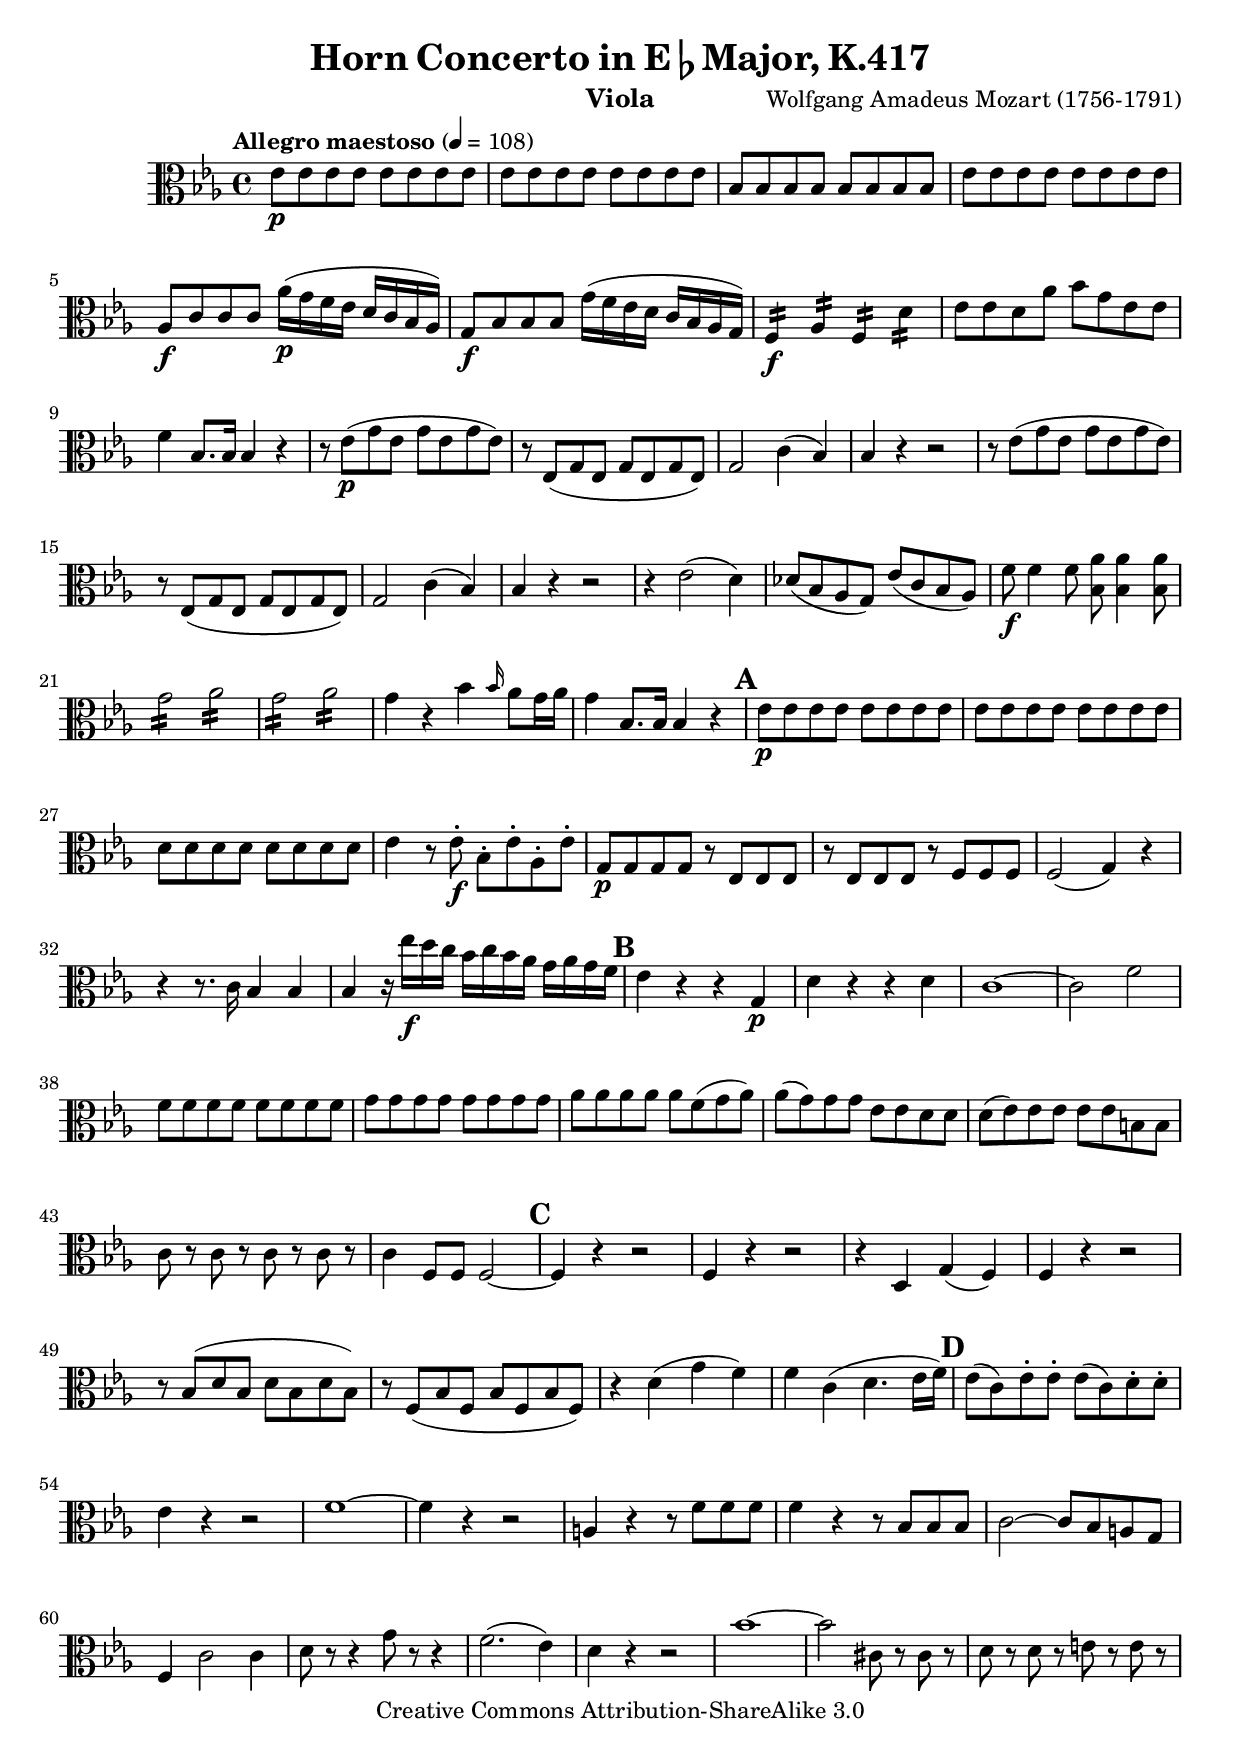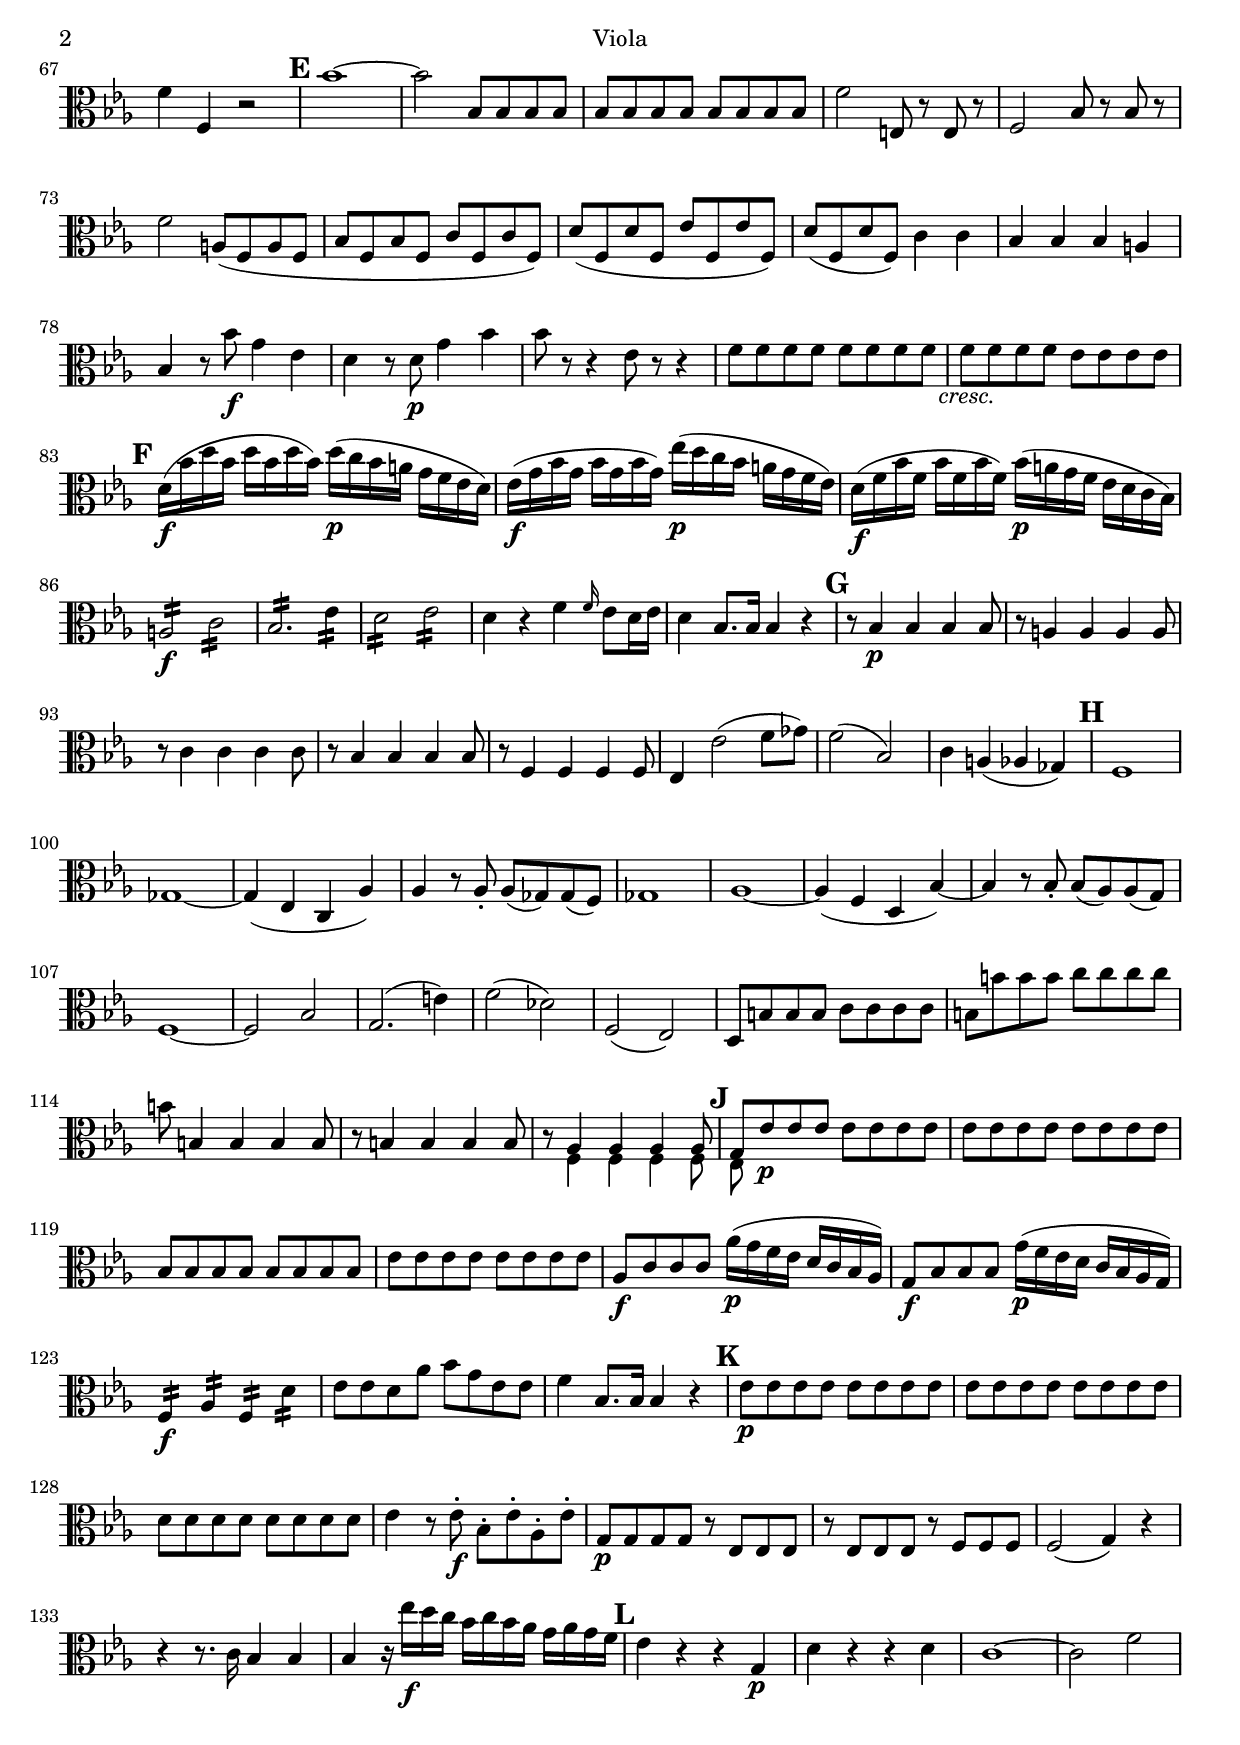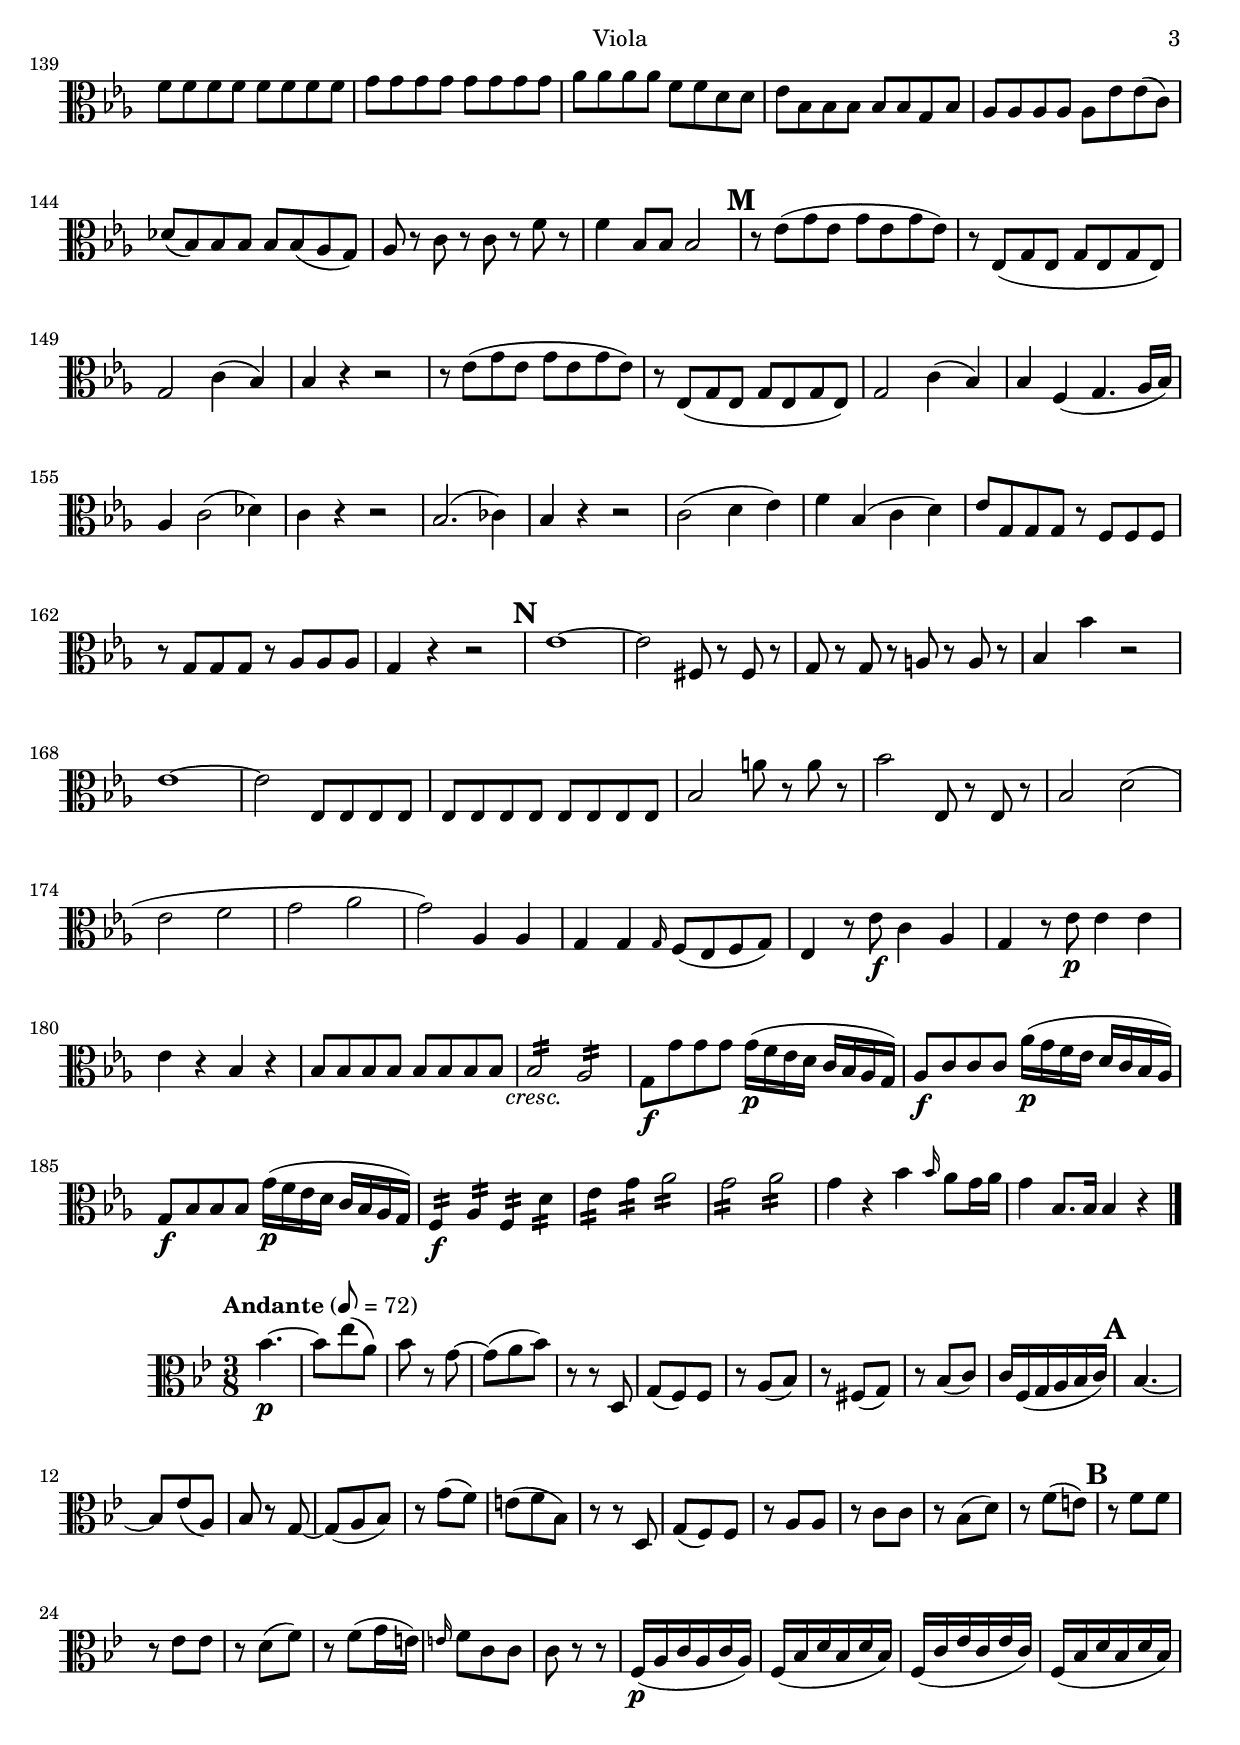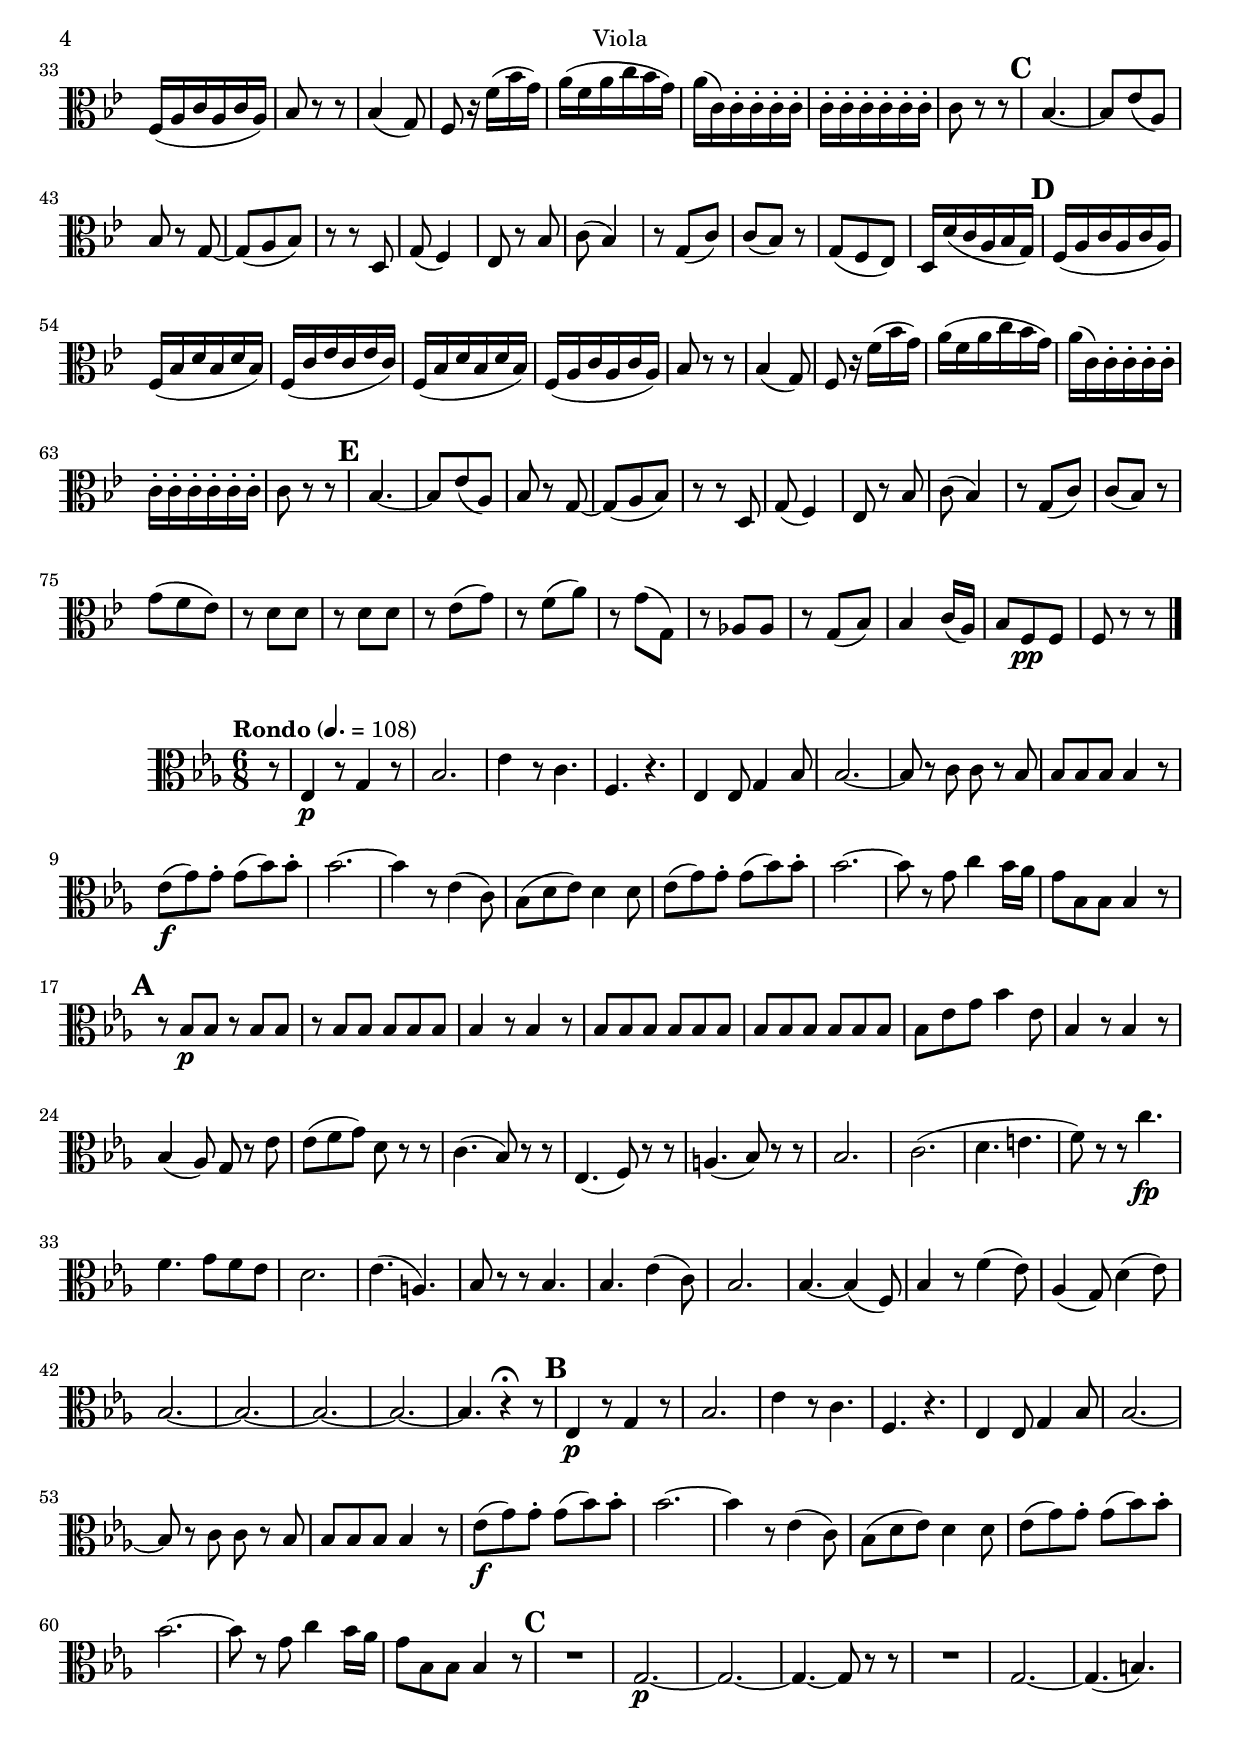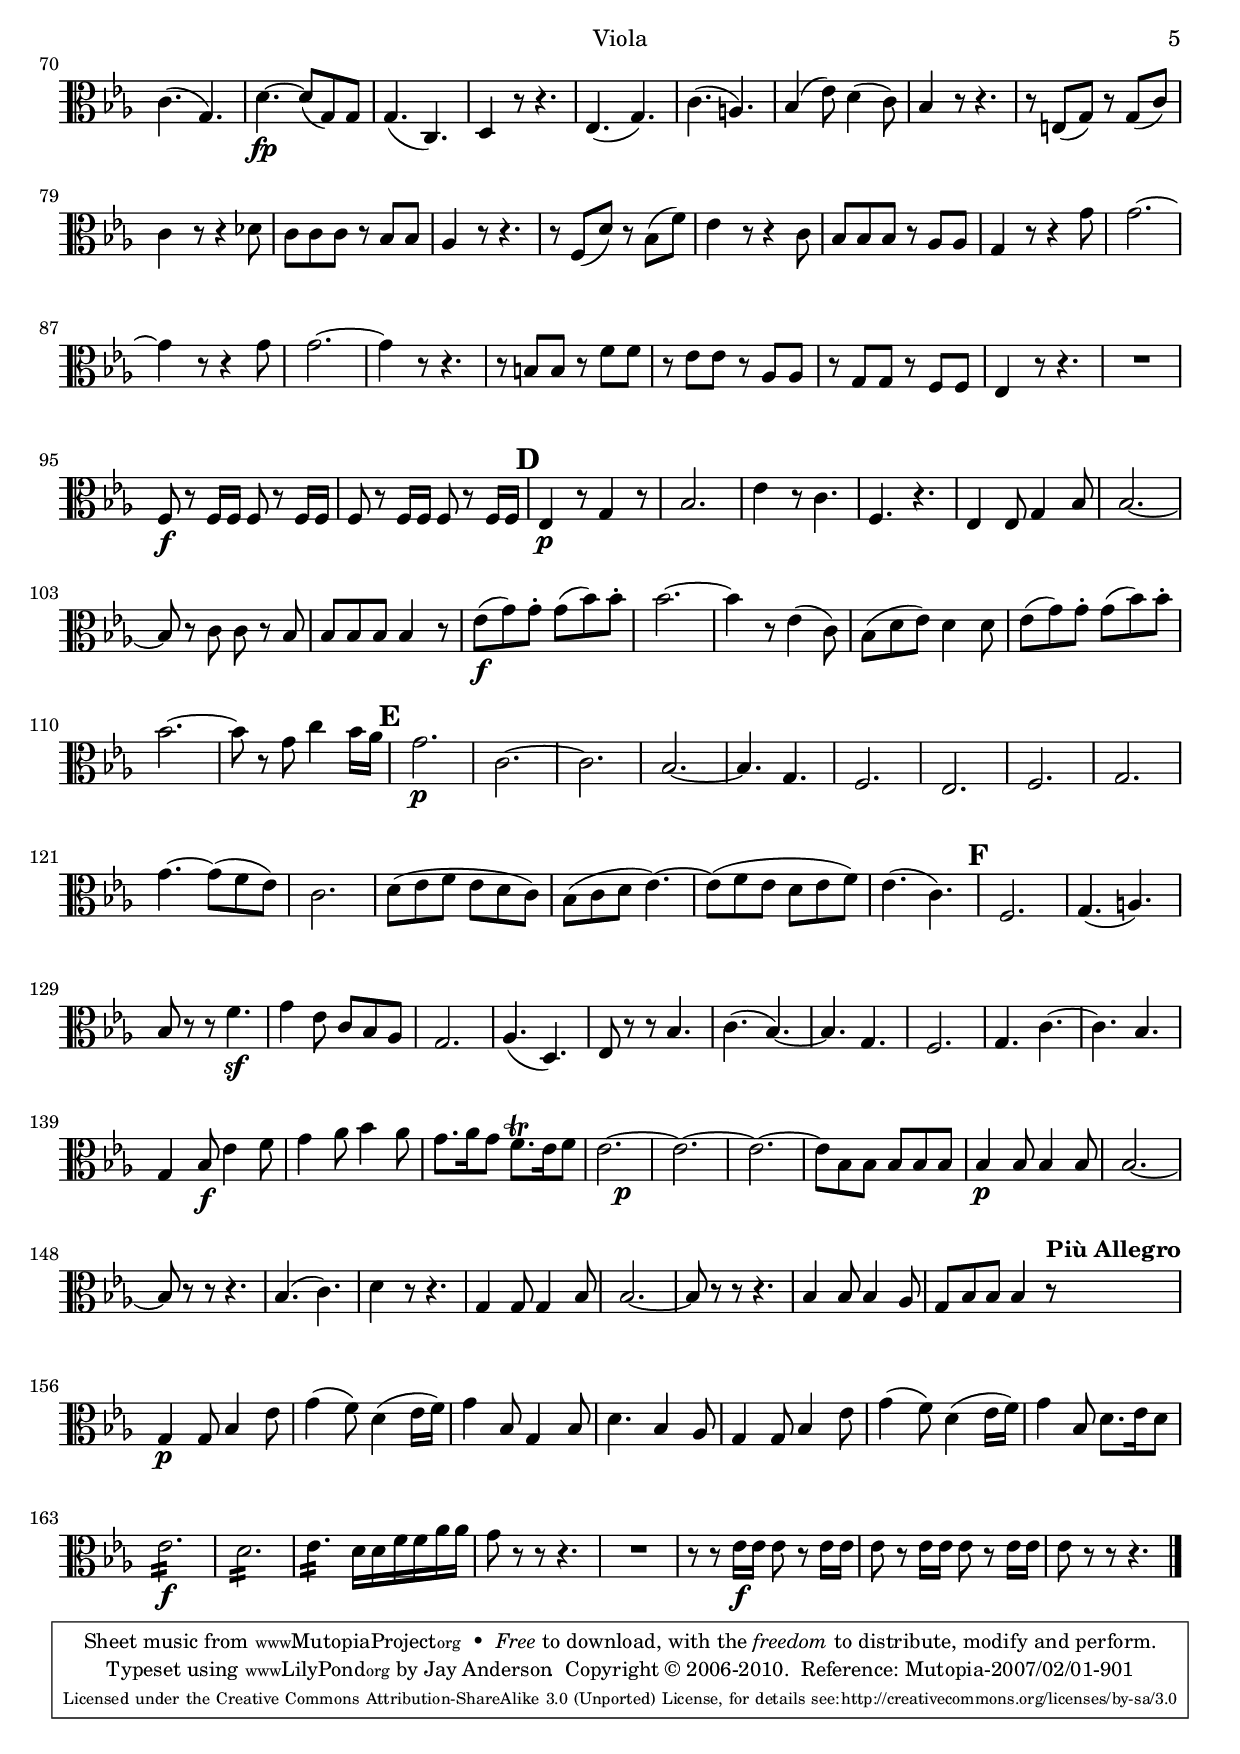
\version "2.13.10"

\include "defs.lyi"
\version "2.13.10"

\include "defs.lyi"

violaMvtI = \relative c'
{
  \key ees \major
  \clef alto
  ees8\p \repeat unfold 15 ees |
  \repeat unfold 8 bes |
  \repeat unfold 8 ees |
  aes,\f c c c aes'16(\p g f ees d c bes aes) |
  g8\f bes bes bes g'16( f ees d c bes aes g) |
  f4:16\f aes:16 f:16 d':16 |
  ees8 ees d aes' bes g ees ees |
  f4 bes,8. bes16 bes4 r |

  <<
    {s8 s\p}
    \repeat unfold 2
    {
      r8 ees( g ees g ees g ees) |
      r ees,( g ees g ees g ees) |
      g2 c4( bes) |
      bes4 r r2 |
    }
  >>
  r4 ees2( d4) |
  des8( bes aes g) ees'( c bes aes) |
  f'8\f f4 f8 <aes bes,>8 <aes bes,>4 <aes bes,>8 |
  \repeat unfold 2 { g2:16 aes:16 | }
  g4 r bes \grace bes16 aes8 g16 aes |
  g4 bes,8. bes16 bes4 r |

  %solo
  ees8\p \repeat unfold 15 ees8 |
  \repeat unfold 8 d |
  ees4 r8 ees-.\f bes-. ees-. aes,-. ees'-. |
  g,\p g g g r ees ees ees |
  r ees ees ees r f f f |
  f2( g4) r |
  r r8. c16 bes4 bes |
  bes r16 ees'\f d c bes c bes aes g aes g f |
  ees4 r r g,\p |
  d' r r d |
  c1~ | c2 f |
  \repeat unfold 8 f8 |
  \repeat unfold 8 g |
  aes aes aes aes aes f( g aes) |
  aes( g) g g ees ees d d |
  d( ees) ees ees ees ees b b |
  c r c r c r c r |
  c4 f,8 f f2~ |
  f4 r r2 |
  f4 r r2 |
  r4 d g( f) |
  f r r2 |
  r8 bes( d bes d bes d bes) |
  r f( bes f bes f bes f) |
  r4 d'( g f) |
  f c( d4. ees16 f) |
  ees8( c) ees-. ees-. ees( c) d-. d-. |
  ees4 r r2 |
  f1~ | f4 r r2 |
  a,4 r r8 f' f f |
  f4 r r8 bes, bes bes |
  c2~ c8 bes a g |
  f4 c'2 c4 |
  d8 r r4 g8 r r4 |
  f2.( ees4) |
  d4 r r2 |

  bes'1~ |
  bes2 cis,8 r cis r |
  d r d r e r e r |
  f4 f, r2 |

  bes'1~ |
  bes2 \repeat unfold 12 bes,8 |
  f'2 e,8 r e r |
  f2 bes8 r bes r |
  f'2 a,8( f a f |
  bes f bes f c' f, c' f,) |
  d'( f, d' f, ees' f, ees' f,) |
  d'( f, d' f,) c'4 c |
  bes bes bes a |
  bes r8 bes'\f g4 ees |
  d r8 d\p g4 bes |
  bes8 r r4 ees,8 r r4 |
  \repeat unfold 8 f8 |
  f\mcresc f f f ees ees ees ees |

  %tutti
  d16(\f bes' d bes d bes d bes) d(\p c bes a g f ees d) |
  ees(\f g bes g bes g bes g) ees'(\p d c bes a g f ees) |
  d(\f f bes f bes f bes f) bes(\p a g f ees d c bes) |
  a2:16\f c:16 |
  bes2.:16 ees4:16 |
  d2:16 ees:16 |
  d4 r f \grace f16 ees8 d16 ees |
  d4 bes8. bes16 bes4 r |

  %solo
  r8 bes4\p bes bes bes8 |
  r8 a4 a a a8 |
  r8 c4 c c c8 |
  r8 bes4 bes bes bes8 |
  r8 f4 f f f8 |
  ees4 ees'2( f8 ges) |
  f2( bes,) |
  c4 a( aes ges) |
  f1 |
  ges1~ |
  ges4( ees c aes') |
  aes r8 aes-. aes( ges) ges( f) |
  ges1 |
  aes~ |
  aes4( f d bes'~) |
  bes r8 bes-. bes( aes) aes( g) |
  f1~ | f2 bes |
  g2.( e'4) |
  f2( des) |
  f,( ees) |
  d8 b' b b c c c c |
  b b' b b c c c c |
  b8 b,4 b b b8 |
  r8 b4 b b b8 |
  r8 <<
    {
      \voiceOne
      aes4 aes aes aes8 | g
    }
    \new Voice
    {
      \voiceTwo
      f4 f f f8 | ees
    }
  >> ees'\p ees ees \oneVoice \repeat unfold 12 ees |

  \repeat unfold 8 bes |
  \repeat unfold 8 ees |
  aes,8\f c c c aes'16(\p g f ees d c bes aes) |
  g8\f bes bes bes g'16(\p f ees d c bes aes g) |
  f4:16\f aes:16 f:16 d':16 |
  ees8 ees d aes' bes g ees ees |
  f4 bes,8. bes16 bes4 r |

  %solo
  ees8\p \repeat unfold 15 ees8 |
  \repeat unfold 8 d |
  ees4 r8 ees-.\f bes-. ees-. aes,-. ees'-. |
  g,\p g g g r ees ees ees |
  r ees ees ees r f f f |
  f2( g4) r |
  r r8. c16 bes4 bes |
  bes r16 ees'\f d c bes c bes aes g aes g f |
  ees4 r r g,\p |
  d' r r d |
  c1~ | c2 f |
  \repeat unfold 8 f8 |
  \repeat unfold 8 g |
  aes aes aes aes f f d d |
  ees bes bes bes bes bes g bes |
  aes aes aes aes aes ees' ees( c) |
  des( bes) bes bes bes bes( aes g) |
  aes r c r c r f r |
  f4 bes,8 bes bes2 |

  %tutti
  r8 ees( g ees g ees g ees) |
  r8 ees,( g ees g ees g ees) |
  g2 c4( bes) |
  bes r r2 |

  %solo
  r8 ees( g ees g ees g ees) |
  r8 ees,( g ees g ees g ees) |
  g2 c4( bes) |
  bes f( g4. aes16 bes) |
  aes4 c2( des4) |
  c4 r r2 |
  bes2.( ces4) |
  bes4 r r2 |
  c2( d4 ees) |
  f bes,( c d) |
  ees8 g, g g r f f f |
  r g g g r aes aes aes |
  g4 r r2 |

  %tutti
  ees'1~ |
  ees2 fis,8 r fis r |
  g r g r a r a r |
  bes4 bes' r2 |

  %solo
  ees,1~ |
  ees2 \repeat unfold 12 ees,8 |
  bes'2 a'8 r a r |
  bes2 ees,,8 r ees r |
  bes'2 d( | ees f | g aes |
  g) aes,4 aes |
  g g \grace g16 f8( ees f g) |
  ees4 r8 ees'8\f c4 aes |
  g r8 ees'8\p ees4 ees |
  ees r bes r |
  \repeat unfold 8 bes8 |
  bes2:16\mcresc aes:16 |
  g8\f g' g g g16(\p f ees d c bes aes g) |
  aes8\f c c c aes'16(\p g f ees d c bes aes) |
  g8\f bes bes bes g'16(\p f ees d c bes aes g) |
  f4:16\f aes:16 f:16 d':16 |
  ees:16 g:16 aes2:16 |
  g:16 aes:16 |
  g4 r bes \grace bes16 aes8 g16 aes |
  g4 bes,8. bes16 bes4 r |
}


\version "2.13.10"

\include "defs.lyi"

violaMvtII = \relative c''
{
  \key bes \major
  \clef alto
  bes4.~\p |
  bes8 ees( a,) |
  bes r g~ |
  g( a bes) |
  r r d,, |
  g( f) f |
  r a( bes) |
  r fis( g) |
  r bes( c) |
  c16 f,( g a bes c) |
  bes4.~ |
  bes8 ees( a,) |
  bes r g~ |
  g( a bes) |
  r g'( f) |
  e( f bes,) |
  r r d, |
  g( f) f |
  r a a |
  r c c |
  r bes( d) |
  r f( e) |
  r f f |
  r ees ees |
  r d( f) |
  r f( g16 e) |
  \grace e16 f8 c c |
  c r r |
  f,16(\p a c a c a) |
  f( bes d bes d bes) |
  f( c' ees c ees c) |
  f,( bes d bes d bes) |
  f( a c a c a) |
  bes8 r r |
  bes4( g8) |
  f8 r16 f'( bes g) |
  a( f a c bes g) |
  a( c,) c-. c-. c-. c-. |
  c-. c-. c-. c-. c-. c-. |
  c8 r r |
  bes4.~ |
  bes8 ees( a,) |
  bes r g~ |
  g( a bes) |
  r r d, |
  g( f4) |
  ees8 r bes' |
  c( bes4) |
  r8 g( c) |
  c( bes) r |
  g( f ees) |
  d16 d'( c a bes g) |
  f16( a c a c a) |
  f( bes d bes d bes) |
  f( c' ees c ees c) |
  f,( bes d bes d bes) |
  f( a c a c a) |
  bes8 r r |
  bes4( g8) |
  f r16 f'( bes g) |
  a( f a c bes g) |
  a( c,) c-. c-. c-. c-. |
  c-. c-. c-. c-. c-. c-. |
  c8 r r |
  bes4.~ |
  bes8 ees( a,) |
  bes r g~ |
  g( a bes) |
  r r d, |
  g( f4) |
  ees8 r bes' |
  c8( bes4) |
  r8 g( c) |
  c( bes) r |
  g'( f ees) |
  r d d |
  r d d |
  r ees( g) |
  r f( a) |
  r g( g,) |
  r aes aes |
  r g( bes) |
  bes4 c16( a) |
  bes8 f\pp f |
  f r r |
}


\version "2.13.10"

\include "defs.lyi"

violaMvtIIIMain = \relative c
{
  ees4\p r8 g4 r8 |
  bes2. |
  ees4 r8 c4. |
  f, r |
  ees4 ees8 g4 bes8 |
  bes2.~ |
  bes8 r c c r bes |
  bes bes bes bes4 r8 |

  ees(\f g) g-. g( bes) bes-. |
  bes2.~ |
  bes4 r8 ees,4( c8) |
  bes( d ees) d4 d8 |
  ees( g) g-. g( bes) bes-. |
  bes2.~ |
  bes8 r g c4 bes16 aes |
}

violaMvtIIIMainEnd = \relative c''
{
  g8 bes, bes bes4 r8 |
}

violaMvtIII = \relative c'
{
  \key ees \major
  \clef alto
  r8
  \violaMvtIIIMain
  \violaMvtIIIMainEnd

  r8 bes\p bes r bes bes |
  r bes bes bes bes bes |
  bes4 r8 bes4 r8 |
  \repeat unfold 12 bes8 |
  bes ees g bes4 ees,8 |
  bes4 r8 bes4 r8 |
  bes4( aes8) g8 r ees' |
  ees( f g) d r r |
  c4.( bes8) r r |
  ees,4.( f8) r r |
  a4.( bes8) r r |
  bes2. |
  c( |
  d4. e |
  f8) r r c'4.\fp |
  f, g8 f ees |
  d2. |
  ees4.( a,) |
  bes8 r r bes4. |
  bes ees4( c8) |
  bes2. |
  bes4.~ bes4( f8) |
  bes4 r8 f'4( ees8) |
  aes,4( g8) d'4( ees8) |
  \repeat unfold 4 bes2.~ |
  bes4. r4\fermata r8 |

  \violaMvtIIIMain
  \violaMvtIIIMainEnd

  R2. |
  g2.~\p | g~ | g4.~ g8 r r |
  R2. |
  g2.~ |
  g4.( b) |
  c( g) |
  d'~\fp d8( g,) g |
  g4.( c,) |
  d4 r8 r4. |
  ees4.( g) |
  c( a) |
  bes4( ees8) d4( c8) |
  bes4 r8 r4. |
  r8 e,( g) r g( c) |
  c4 r8 r4 des8 |
  c c c r bes bes |
  aes4 r8 r4. |
  r8 f( d') r bes( f') |
  ees4 r8 r4 c8 |
  bes bes bes r aes aes |
  g4 r8 r4 g'8 |
  g2.~ |
  g4 r8 r4 g8 |
  g2.~ |
  g4 r8 r4. |
  r8 b, b r f' f |
  r ees ees r aes, aes |
  r g g r f f |
  ees4 r8 r4. |
  R2. |
  f8\f r f16 f \repeat unfold 3 {f8 r f16 f} |
  \violaMvtIIIMain

  g'2.\p
  c,~ | c |
  bes~ |
  bes4. g |
  f2. | ees | f |

  g2. |
  g'4.~ g8( f ees) |
  c2. |
  d8( ees f ees d c) |
  bes( c d ees4.~) |
  ees8( f ees d ees f) |
  ees4.( c) |

  f,2. |
  g4.( a) |
  bes8 r r f'4.\sf |
  g4 ees8 c bes aes |
  g2. |
  aes4.( d,) |
  ees8 r r bes'4. |
  c( bes~) |
  bes g |
  f2. |
  g4. c~ |
  c bes |
  g4 bes8\f ees4 f8 |
  g4 aes8 bes4 aes8 |
  g8. aes16 g8 f8.\trill ees16 f8 |
  << {s4. s\p} ees2.~ >> | ees~ | ees~ |
  ees8 bes bes bes bes bes |
  bes4\p bes8 bes4 bes8 |
  bes2.~ |
  bes8 r r r4. |
  bes( c) |
  d4 r8 r4. |
  g,4 g8 g4 bes8 |
  bes2.~ |
  bes8 r r r4. |
  bes4 bes8 bes4 aes8 |
  g bes bes bes4 r8 |

  g4\p g8 bes4 ees8 |
  g4( f8) d4( ees16 f) |
  g4 bes,8 g4 bes8 |
  d4. bes4 aes8 |
  g4 g8 bes4 ees8 |
  g4( f8) d4( ees16 f) |
  g4 bes,8 d8. ees16 d8 |
  ees2.:16\f |
  d2.:16 |
  ees4.:16 d16 d f f aes aes |
  g8 r r r4. |
  R2. |
  r8 r ees16\f ees ees8
    \repeat unfold 3 {r ees16 ees ees8} r8 r r4. |
}



instrument = "Viola"

\book
{
  \include "Header.lyi"
  \score
  {
    \new Staff
    {
      << \violaMvtI \outlineMvtI >>
    }
  }
  \score
  {
    \new Staff
    {
      << \violaMvtII \outlineMvtII >>
    }
  }
  \score
  {
    \new Staff
    {
      << \violaMvtIII \outlineMvtIII >>
    }
  }
}

